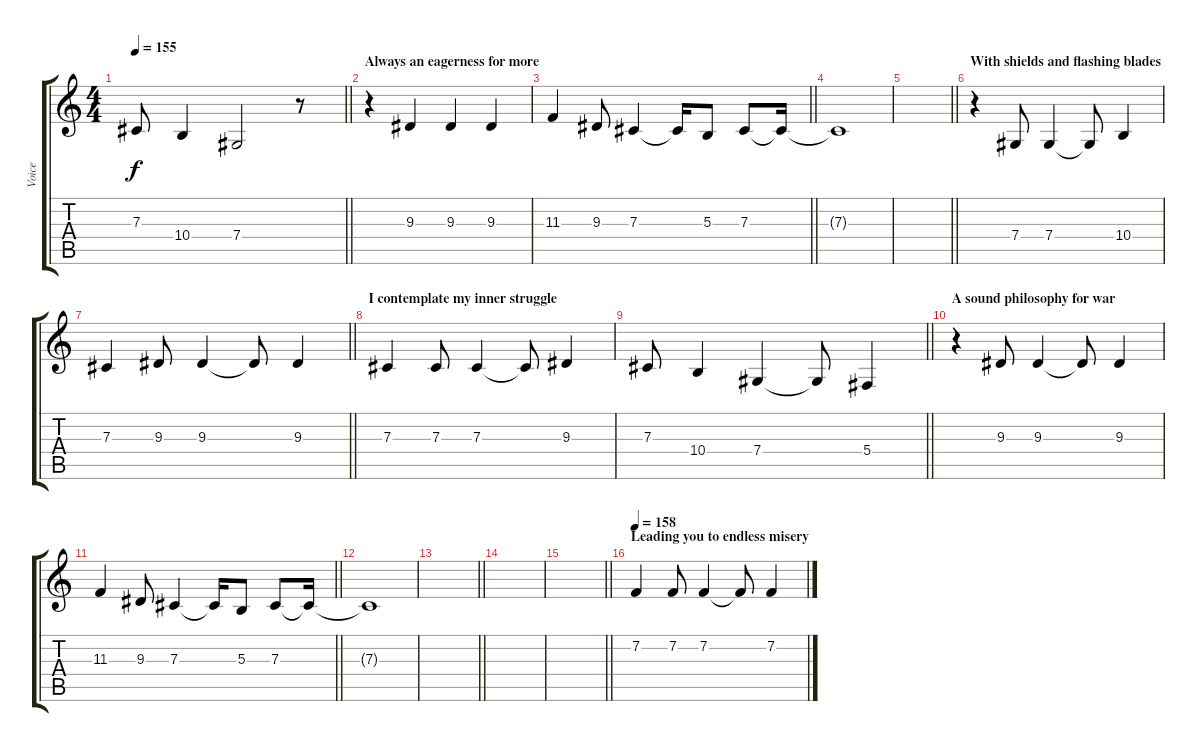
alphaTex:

\track ("Voice" "Voice") {instrument lead6voice}
\staff {score tabs}
\tuning (Eb4 Bb3 Gb3 Db3 Ab2 Eb2) {hide}
\ts (4 4)
\tempo 155
\clef g2
\barLineRight lightlight
\ks c
7.3.8{dy f} 10.4.4 7.4.2 r.8 |
\section ("" "Always an eagerness for more")
r.4 9.3.4 9.3.4 9.3.4 |
\barLineRight lightlight
11.3.4 9.3.8 7.3.4 7.3{t}.16 5.3.8 7.3.8 7.3{t}.16 |
7.3{t}.1 |
\barLineRight lightlight
|
\section ("" "With shields and flashing blades")
r.4 7.4.8 7.4.4 7.4{t}.8 10.4.4 |
\barLineRight lightlight
7.3.4 9.3.8 9.3.4 9.3{t}.8 9.3.4 |
\section ("" "I contemplate my inner struggle")
7.3.4 7.3.8 7.3.4 7.3{t}.8 9.3.4 |
\barLineRight lightlight
7.3.8 10.4.4 7.4.4 7.4{t}.8 5.4.4 |
\section ("" "A sound philosophy for war")
r.4 9.3.8 9.3.4 9.3{t}.8 9.3.4 |
\barLineRight lightlight
11.3.4 9.3.8 7.3.4 7.3{t}.16 5.3.8 7.3.8 7.3{t}.16 |
7.3{t}.1 |
\barLineRight lightlight
|
|
\barLineRight lightlight
|
\section ("" "Leading you to endless misery")
\tempo 160
\tempo 158
7.2.4 7.2.8 7.2.4 7.2{t}.8 7.2{ss}.4
